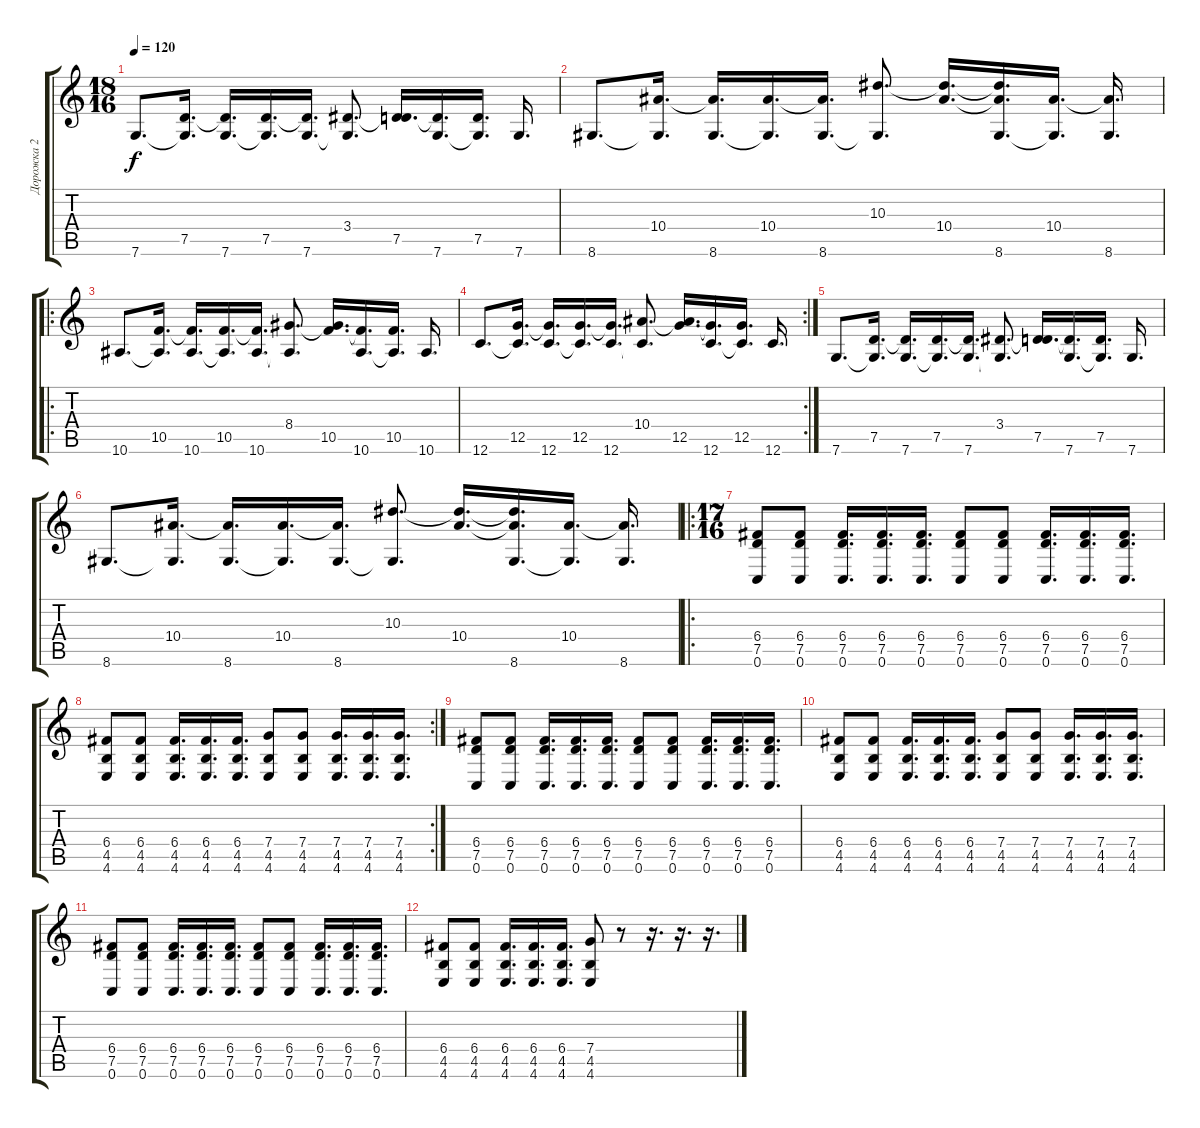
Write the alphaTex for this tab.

\track ("Дорожка 2" "Дорожка 2") {instrument overdrivenguitar}
\staff {score tabs}
\tuning (D4 A3 F3 C3 G2 C2) {hide}
\ts (18 16)
\tempo 120
\clef g2
\ks c
7.6.8{d dy f} (7.5 7.6{t}).16{d} (7.5{t} 7.6).16{d} (7.5 7.6{t}).16{d} (7.5{t} 7.6).16{d} (3.4 7.6{t}).8{d} (3.4{t} 7.5).16{d} (7.5{t} 7.6).16{d} (7.5 7.6{t}).16{d} 7.6.16{d} |
8.6.8{d} (10.4 8.6{t}).16{d} (10.4{t} 8.6).16{d} (10.4 8.6{t}).16{d} (10.4{t} 8.6).16{d} (10.3 8.6{t}).8{d} (10.3{t} 10.4).16{d} (10.3{t} 10.4{t} 8.6).16{d} (10.4 8.6{t}).16{d} (10.4{t} 8.6).16{d} |
\ro
10.6.8{d} (10.5 10.6{t}).16{d} (10.5{t} 10.6).16{d} (10.5 10.6{t}).16{d} (10.5{t} 10.6).16{d} (8.4 10.6{t}).8{d} (8.4{t} 10.5).16{d} (10.5{t} 10.6).16{d} (10.5 10.6{t}).16{d} 10.6.16{d} |
\rc 2
12.6.8{d} (12.5 12.6{t}).16{d} (12.5{t} 12.6).16{d} (12.5 12.6{t}).16{d} (12.5{t} 12.6).16{d} (10.4 12.6{t}).8{d} (10.4{t} 12.5).16{d} (12.5{t} 12.6).16{d} (12.5 12.6{t}).16{d} 12.6.16{d} |
7.6.8{d} (7.5 7.6{t}).16{d} (7.5{t} 7.6).16{d} (7.5 7.6{t}).16{d} (7.5{t} 7.6).16{d} (3.4 7.6{t}).8{d} (3.4{t} 7.5).16{d} (7.5{t} 7.6).16{d} (7.5 7.6{t}).16{d} 7.6.16{d} |
8.6.8{d} (10.4 8.6{t}).16{d} (10.4{t} 8.6).16{d} (10.4 8.6{t}).16{d} (10.4{t} 8.6).16{d} (10.3 8.6{t}).8{d} (10.3{t} 10.4).16{d} (10.3{t} 10.4{t} 8.6).16{d} (10.4 8.6{t}).16{d} (10.4{t} 8.6).16{d} |
\ro
\ts (17 16)
(6.4 7.5 0.6).8{volume 14 balance 8} (6.4 7.5 0.6).8 (6.4 7.5 0.6).16{d} (6.4 7.5 0.6).16{d} (6.4 7.5 0.6).16{d} (6.4 7.5 0.6).8 (6.4 7.5 0.6).8 (6.4 7.5 0.6).16{d} (6.4 7.5 0.6).16{d} (6.4 7.5 0.6).16{d} |
\rc 2
(6.4 4.5 4.6).8 (6.4 4.5 4.6).8 (6.4 4.5 4.6).16{d} (6.4 4.5 4.6).16{d} (6.4 4.5 4.6).16{d} (7.4 4.5 4.6).8 (7.4 4.5 4.6).8 (7.4 4.5 4.6).16{d} (7.4 4.5 4.6).16{d} (7.4 4.5 4.6).16{d} |
(6.4 7.5 0.6).8{volume 14 balance 8} (6.4 7.5 0.6).8 (6.4 7.5 0.6).16{d} (6.4 7.5 0.6).16{d} (6.4 7.5 0.6).16{d} (6.4 7.5 0.6).8 (6.4 7.5 0.6).8 (6.4 7.5 0.6).16{d} (6.4 7.5 0.6).16{d} (6.4 7.5 0.6).16{d} |
(6.4 4.5 4.6).8 (6.4 4.5 4.6).8 (6.4 4.5 4.6).16{d} (6.4 4.5 4.6).16{d} (6.4 4.5 4.6).16{d} (7.4 4.5 4.6).8 (7.4 4.5 4.6).8 (7.4 4.5 4.6).16{d} (7.4 4.5 4.6).16{d} (7.4 4.5 4.6).16{d} |
(6.4 7.5 0.6).8{volume 14 balance 8} (6.4 7.5 0.6).8 (6.4 7.5 0.6).16{d} (6.4 7.5 0.6).16{d} (6.4 7.5 0.6).16{d} (6.4 7.5 0.6).8 (6.4 7.5 0.6).8 (6.4 7.5 0.6).16{d} (6.4 7.5 0.6).16{d} (6.4 7.5 0.6).16{d} |
(6.4 4.5 4.6).8 (6.4 4.5 4.6).8 (6.4 4.5 4.6).16{d} (6.4 4.5 4.6).16{d} (6.4 4.5 4.6).16{d} (7.4 4.5 4.6).8 r.8 r.16{d} r.16{d} r.16{d}
